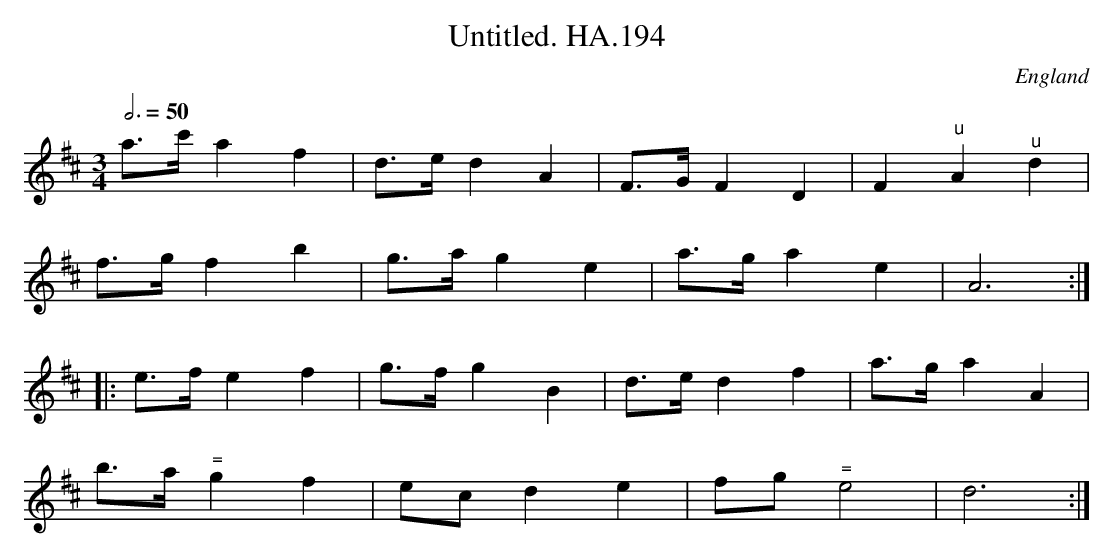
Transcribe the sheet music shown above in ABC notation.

X:1
T:Untitled. HA.194
M:3/4
L:1/8
Q:3/4=50
O:England
K:D major
a>c'a2f2|d>ed2A2|F>GF2D2|F2"^u"A2"^u"d2|!
f>gf2b2|g>ag2e2|a>ga2e2|A6:|!
|:e>f e2f2|g>fg2B2|d>ed2f2|a>ga2A2|!
b>a"^="g2f2|ecd2e2|fg"^="e4|d6:|
